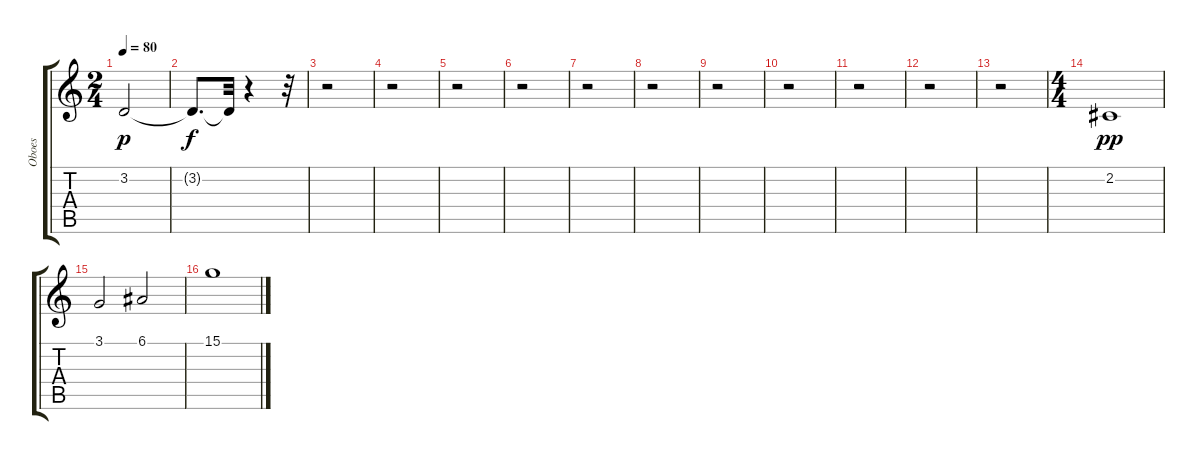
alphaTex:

\track ("Oboes" "Oboes") {instrument oboe}
\staff {score tabs}
\tuning (E4 B3 G3 D3 A2 E2) {hide}
\ts (2 4)
\tempo 80
\clef g2
\ks c
3.2.2{dy p} |
3.2{t}.8{d dy f} 3.2{t}.32 r.4 r.32 |
r.2 |
r.2 |
r.2 |
r.2 |
r.2 |
r.2 |
r.2 |
r.2 |
r.2 |
r.2 |
r.2 |
\ts (4 4)
2.2.1{dy pp volume 11} |
3.1.2{volume 16} 6.1.2 |
15.1.1
